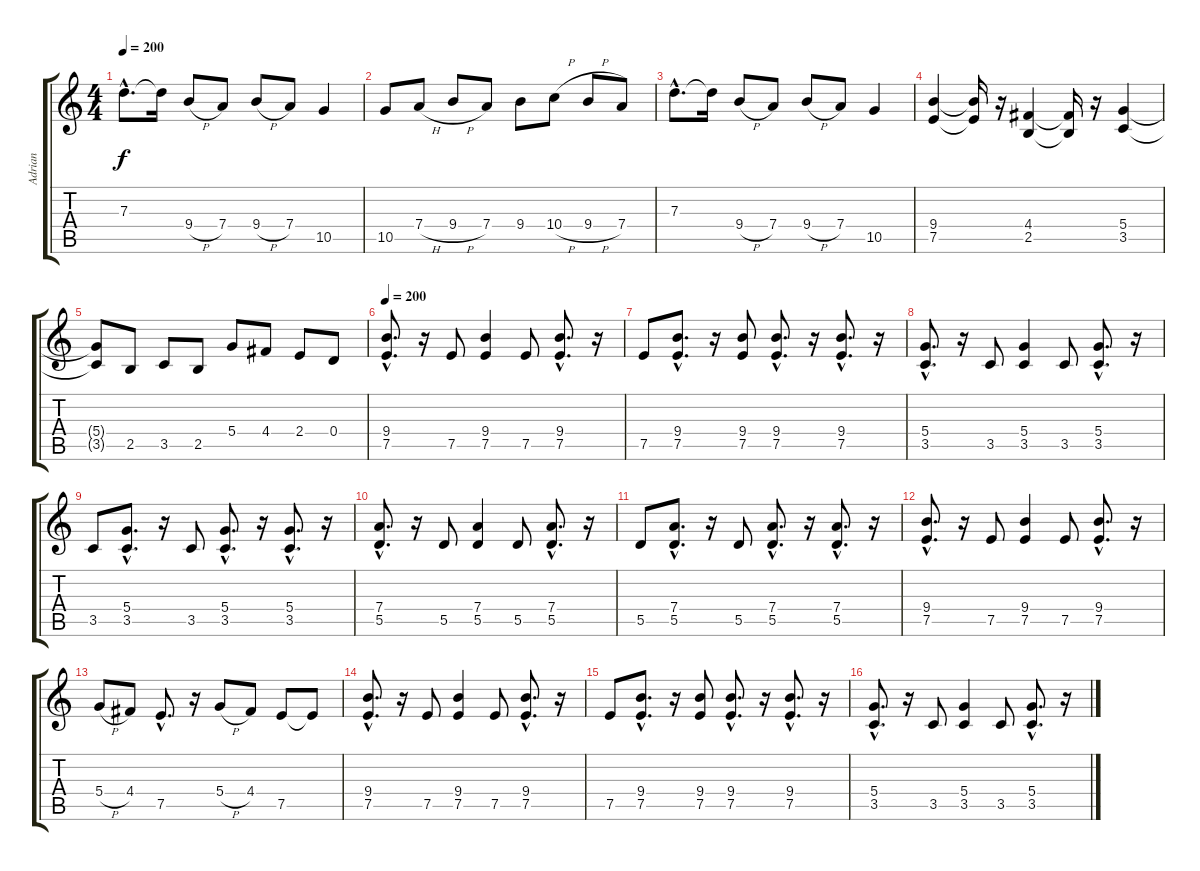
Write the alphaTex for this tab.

\track ("Adrian" "Adrian") {instrument distortionguitar}
\staff {score tabs}
\tuning (E4 B3 G3 D3 A2 E2) {hide}
\ts (4 4)
\tempo 200
\clef g2
\ks c
7.3{hac}.8{d dy f} 7.3{t}.16 9.4{h}.8 7.4.8 9.4{h}.8 7.4.8 10.5.4 |
10.5.8 7.4{h}.8 9.4{h}.8 7.4.8 9.4.8 10.4{h}.8 9.4{h}.8 7.4.8 |
7.3{hac}.8{d} 7.3{t}.16 9.4{h}.8 7.4.8 9.4{h}.8 7.4.8 10.5.4 |
(9.4 7.5).4 (9.4{t} 7.5{t}).16 r.16 (4.4 2.5).4 (4.4{t} 2.5{t}).16 r.16 (5.4 3.5).4 |
(5.4{t} 3.5{t}).8 2.5.8 3.5.8 2.5.8 5.4.8 4.4.8 2.4.8 0.4.8 |
\tempo 200
(9.4{hac} 7.5{hac}).8{d} r.16 7.5.8 (9.4 7.5).4 7.5.8 (9.4{hac} 7.5{hac}).8{d} r.16 |
7.5.8 (9.4{hac} 7.5{hac}).8{d} r.16 (9.4 7.5).8 (9.4{hac} 7.5{hac}).8{d} r.16 (9.4{hac} 7.5{hac}).8{d} r.16 |
(5.4{hac} 3.5{hac}).8{d} r.16 3.5.8 (5.4 3.5).4 3.5.8 (5.4{hac} 3.5{hac}).8{d} r.16 |
3.5.8 (5.4{hac} 3.5{hac}).8{d} r.16 3.5.8 (5.4{hac} 3.5{hac}).8{d} r.16 (5.4{hac} 3.5{hac}).8{d} r.16 |
(7.4{hac} 5.5{hac}).8{d} r.16 5.5.8 (7.4 5.5).4 5.5.8 (7.4{hac} 5.5{hac}).8{d} r.16 |
5.5.8 (7.4{hac} 5.5{hac}).8{d} r.16 5.5.8 (7.4{hac} 5.5{hac}).8{d} r.16 (7.4{hac} 5.5{hac}).8{d} r.16 |
(9.4{hac} 7.5{hac}).8{d} r.16 7.5.8 (9.4 7.5).4 7.5.8 (9.4{hac} 7.5{hac}).8{d} r.16 |
5.4{h}.8 4.4.8 7.5{hac}.8{d} r.16 5.4{h}.8 4.4.8 7.5.8 7.5{t}.8 |
(9.4{hac} 7.5{hac}).8{d} r.16 7.5.8 (9.4 7.5).4 7.5.8 (9.4{hac} 7.5{hac}).8{d} r.16 |
7.5.8 (9.4{hac} 7.5{hac}).8{d} r.16 (9.4 7.5).8 (9.4{hac} 7.5{hac}).8{d} r.16 (9.4{hac} 7.5{hac}).8{d} r.16 |
(5.4{hac} 3.5{hac}).8{d} r.16 3.5.8 (5.4 3.5).4 3.5.8 (5.4{hac} 3.5{hac}).8{d} r.16
